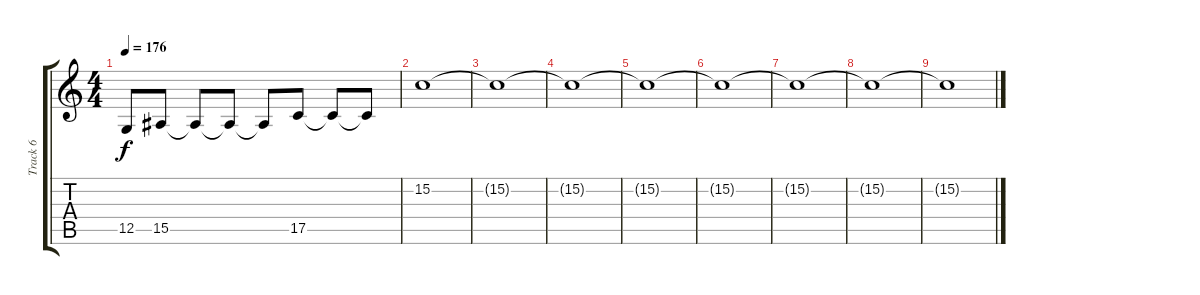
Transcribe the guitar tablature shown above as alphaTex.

\track ("Track 6" "Track 6") {instrument pad6metallic}
\staff {score tabs}
\tuning (D4 A3 F3 C3 G2 C2) {hide}
\ts (4 4)
\tempo 176
\clef g2
\ks c
12.5{t}.8{dy f} 15.5.8 15.5{t}.8 15.5{t}.8 15.5{t}.8 17.5.8 17.5{t}.8 17.5{t}.8 |
15.2.1 |
15.2{t}.1 |
15.2{t}.1 |
15.2{t}.1 |
15.2{t}.1 |
15.2{t}.1 |
15.2{t}.1 |
15.2{t}.1
